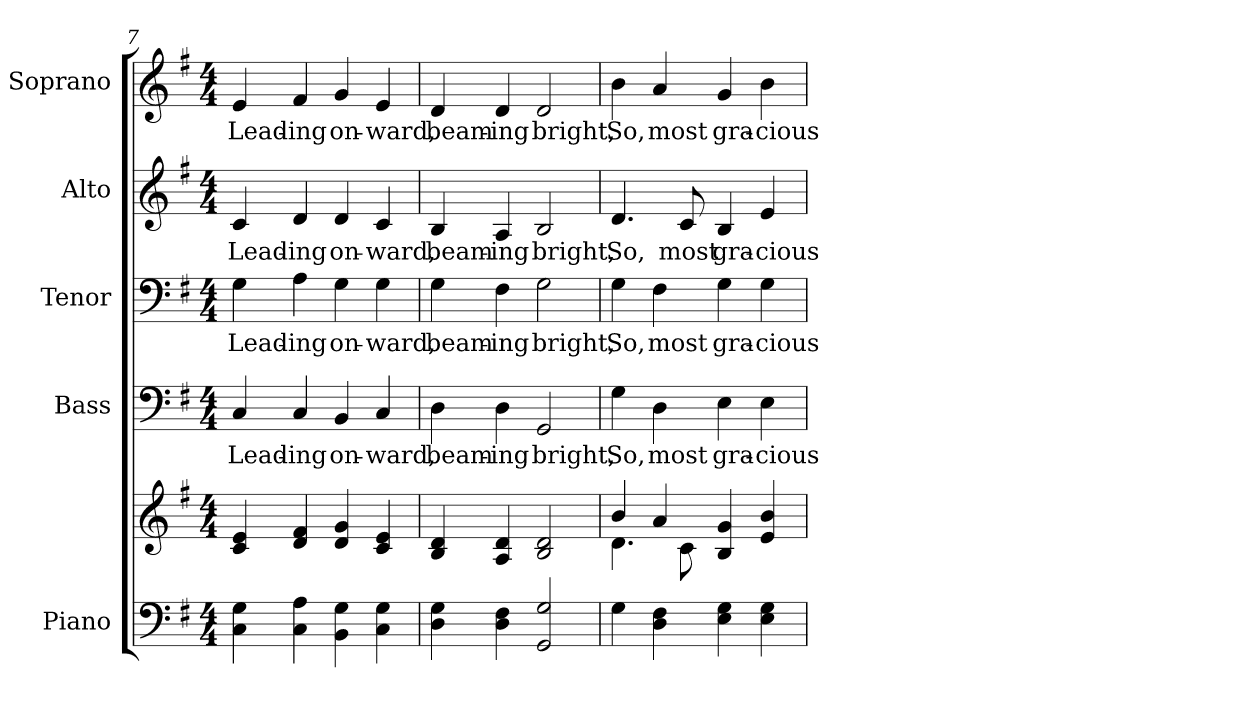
**kern	**kern	**kern	**text	**kern	**text	**kern	**text	**kern	**text
*part5	*part5	*part4	*part4	*part3	*part3	*part2	*part2	*part1	*part1
*staff6	*staff5	*staff4	*staff4	*staff3	*staff3	*staff2	*staff2	*staff1	*staff1
*I"Piano	*	*I"Bass	*	*I"Tenor	*	*I"Alto	*	*I"Soprano	*
*I'Pno.	*	*I'B.	*	*I'T.	*	*I'A.	*	*I'S.	*
!!LO:PB:g=z
*clefF4	*clefG2	*clefF4	*	*clefF4	*	*clefG2	*	*clefG2	*
*k[f#]	*k[f#]	*k[f#]	*	*k[f#]	*	*k[f#]	*	*k[f#]	*
*G:	*G:	*G:	*	*G:	*	*G:	*	*G:	*
*M4/4	*M4/4	*M4/4	*	*M4/4	*	*M4/4	*	*M4/4	*
=7	=7	=7	=7	=7	=7	=7	=7	=7	=7
!	!	!	!LO:LY:b:color=#000000	!	!	!	!	!	!
!	!	!	!	!	!LO:LY:b:color=#000000	!	!	!	!
!	!	!	!	!	!	!	!LO:LY:b:color=#000000	!	!
!	!	!	!	!	!	!	!	!	!LO:LY:b:color=#000000
4Ci\ 4Gi	4ci/ 4ei	4Ci/	Lead-	4Gi\	Lead-	4ci/	Lead-	4ei/	Lead-
!	!	!	!LO:LY:b:color=#000000	!	!	!	!	!	!
!	!	!	!	!	!LO:LY:b:color=#000000	!	!	!	!
!	!	!	!	!	!	!	!LO:LY:b:color=#000000	!	!
!	!	!	!	!	!	!	!	!	!LO:LY:b:color=#000000
4Ci\ 4Ai	4di/ 4f#i	4Ci/	-ing	4Ai\	-ing	4di/	-ing	4f#i/	-ing
!	!	!	!LO:LY:b:color=#000000	!	!	!	!	!	!
!	!	!	!	!	!LO:LY:b:color=#000000	!	!	!	!
!	!	!	!	!	!	!	!LO:LY:b:color=#000000	!	!
!	!	!	!	!	!	!	!	!	!LO:LY:b:color=#000000
4BBi\ 4Gi	4di/ 4gi	4BBi/	on-	4Gi\	on-	4di/	on-	4gi/	on-
!	!	!	!LO:LY:b:color=#000000	!	!	!	!	!	!
!	!	!	!	!	!LO:LY:b:color=#000000	!	!	!	!
!	!	!	!	!	!	!	!LO:LY:b:color=#000000	!	!
!	!	!	!	!	!	!	!	!	!LO:LY:b:color=#000000
4Ci\ 4Gi	4ci/ 4ei	4Ci/	-ward,	4Gi\	-ward,	4ci/	-ward,	4ei/	-ward,
=8	=8	=8	=8	=8	=8	=8	=8	=8	=8
!	!	!	!LO:LY:b:color=#000000	!	!	!	!	!	!
!	!	!	!	!	!LO:LY:b:color=#000000	!	!	!	!
!	!	!	!	!	!	!	!LO:LY:b:color=#000000	!	!
!	!	!	!	!	!	!	!	!	!LO:LY:b:color=#000000
4Di\ 4Gi	4Bi/ 4di	4Di\	beam-	4Gi\	beam-	4Bi/	beam-	4di/	beam-
!	!	!	!LO:LY:b:color=#000000	!	!	!	!	!	!
!	!	!	!	!	!LO:LY:b:color=#000000	!	!	!	!
!	!	!	!	!	!	!	!LO:LY:b:color=#000000	!	!
!	!	!	!	!	!	!	!	!	!LO:LY:b:color=#000000
4Di\ 4F#i	4Ai/ 4di	4Di\	-ing	4F#i\	-ing	4Ai/	-ing	4di/	-ing
!	!	!	!LO:LY:b:color=#000000	!	!	!	!	!	!
!	!	!	!	!	!LO:LY:b:color=#000000	!	!	!	!
!	!	!	!	!	!	!	!LO:LY:b:color=#000000	!	!
!	!	!	!	!	!	!	!	!	!LO:LY:b:color=#000000
2GGi/ 2Gi	2Bi/ 2di	2GGi/	bright,	2Gi\	bright,	2Bi/	bright,	2di/	bright,
=9	=9	=9	=9	=9	=9	=9	=9	=9	=9
*	*^	*	*	*	*	*	*	*	*
!	!	!	!	!LO:LY:b:color=#000000	!	!	!	!	!	!
!	!	!	!	!	!	!LO:LY:b:color=#000000	!	!	!	!
!	!	!	!	!	!	!	!	!LO:LY:b:color=#000000	!	!
!	!	!	!	!	!	!	!	!	!	!LO:LY:b:color=#000000
4Gi\	4bi/	4.di\	4Gi\	So,	4Gi\	So,	4.di/	So,	4bi\	So,
!	!	!	!	!LO:LY:b:color=#000000	!	!	!	!	!	!
!	!	!	!	!	!	!LO:LY:b:color=#000000	!	!	!	!
!	!	!	!	!	!	!	!	!	!	!LO:LY:b:color=#000000
4Di\ 4F#i	4ai/	.	4Di\	most	4F#i\	most	.	.	4ai/	most
!	!	!	!	!	!	!	!	!LO:LY:b:color=#000000	!	!
.	.	8ci\	.	.	.	.	8ci/	most	.	.
!	!	!	!	!LO:LY:b:color=#000000	!	!	!	!	!	!
!	!	!	!	!	!	!LO:LY:b:color=#000000	!	!	!	!
!	!	!	!	!	!	!	!	!LO:LY:b:color=#000000	!	!
!	!	!	!	!	!	!	!	!	!	!LO:LY:b:color=#000000
4Ei\ 4Gi	4Bi/ 4gi	2ryy	4Ei\	gra-	4Gi\	gra-	4Bi/	gra-	4gi/	gra-
!	!	!	!	!LO:LY:b:color=#000000	!	!	!	!	!	!
!	!	!	!	!	!	!LO:LY:b:color=#000000	!	!	!	!
!	!	!	!	!	!	!	!	!LO:LY:b:color=#000000	!	!
!	!	!	!	!	!	!	!	!	!	!LO:LY:b:color=#000000
4Ei\ 4Gi	4ei/ 4bi	.	4Ei\	-cious	4Gi\	-cious	4ei/	-cious	4bi\	-cious
*	*v	*v	*	*	*	*	*	*	*	*
=	=	=	=	=	=	=	=	=	=
*-	*-	*-	*-	*-	*-	*-	*-	*-	*-
